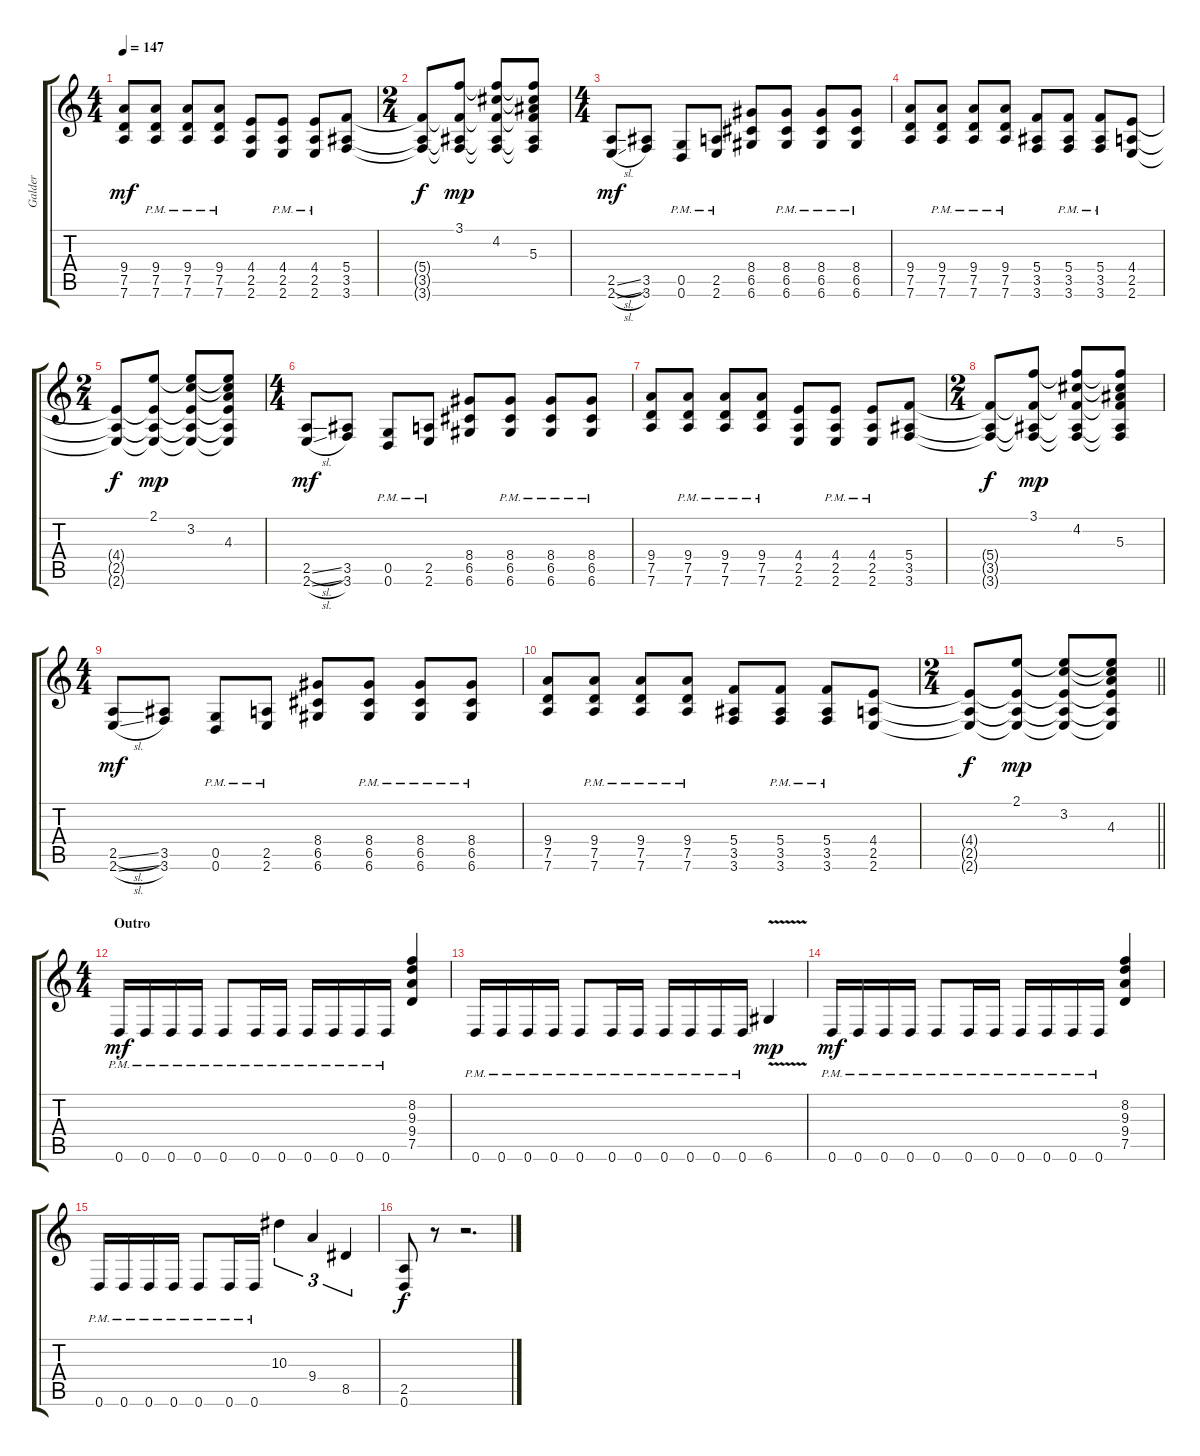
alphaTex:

\track ("Galder" "Galder") {instrument overdrivenguitar}
\staff {score tabs}
\tuning (D4 A3 F3 C3 G2 D2) {hide}
\ts (4 4)
\tempo 147
\clef g2
\ks c
(9.4 7.5 7.6).8{dy mf} (9.4{pm} 7.5{pm} 7.6{pm}).8 (9.4{pm} 7.5{pm} 7.6{pm}).8 (9.4{pm} 7.5{pm} 7.6{pm}).8 (4.4 2.5 2.6).8 (4.4{pm} 2.5{pm} 2.6{pm}).8 (4.4{pm} 2.5{pm} 2.6{pm}).8 (5.4 3.5 3.6).8 |
\ts (2 4)
(5.4{t} 3.5{t} 3.6{t}).8{dy f} (3.1 5.4{t} 3.5{t} 3.6{t}).8{dy mp} (3.1{t} 4.2 5.4{t} 3.5{t} 3.6{t}).8 (3.1{t} 4.2{t} 5.3 5.4{t} 3.5{t} 3.6{t}).8 |
\ts (4 4)
(2.5{sl} 2.6{sl}).8{dy mf} (3.5 3.6).8 (0.5{pm} 0.6{pm}).8 (2.5{pm} 2.6{pm}).8 (8.4 6.5 6.6).8 (8.4{pm} 6.5{pm} 6.6{pm}).8 (8.4{pm} 6.5{pm} 6.6{pm}).8 (8.4{pm} 6.5{pm} 6.6{pm}).8 |
(9.4 7.5 7.6).8 (9.4{pm} 7.5{pm} 7.6{pm}).8 (9.4{pm} 7.5{pm} 7.6{pm}).8 (9.4{pm} 7.5{pm} 7.6{pm}).8 (5.4 3.5 3.6).8 (5.4{pm} 3.5{pm} 3.6{pm}).8 (5.4{pm} 3.5{pm} 3.6{pm}).8 (4.4 2.5 2.6).8 |
\ts (2 4)
(4.4{t} 2.5{t} 2.6{t}).8{dy f} (2.1 4.4{t} 2.5{t} 2.6{t}).8{dy mp} (2.1{t} 3.2 4.4{t} 2.5{t} 2.6{t}).8 (2.1{t} 3.2{t} 4.3 4.4{t} 2.5{t} 2.6{t}).8 |
\ts (4 4)
(2.5{sl} 2.6{sl}).8{dy mf} (3.5 3.6).8 (0.5{pm} 0.6{pm}).8 (2.5{pm} 2.6{pm}).8 (8.4 6.5 6.6).8 (8.4{pm} 6.5{pm} 6.6{pm}).8 (8.4{pm} 6.5{pm} 6.6{pm}).8 (8.4{pm} 6.5{pm} 6.6{pm}).8 |
(9.4 7.5 7.6).8 (9.4{pm} 7.5{pm} 7.6{pm}).8 (9.4{pm} 7.5{pm} 7.6{pm}).8 (9.4{pm} 7.5{pm} 7.6{pm}).8 (4.4 2.5 2.6).8 (4.4{pm} 2.5{pm} 2.6{pm}).8 (4.4{pm} 2.5{pm} 2.6{pm}).8 (5.4 3.5 3.6).8 |
\ts (2 4)
(5.4{t} 3.5{t} 3.6{t}).8{dy f} (3.1 5.4{t} 3.5{t} 3.6{t}).8{dy mp} (3.1{t} 4.2 5.4{t} 3.5{t} 3.6{t}).8 (3.1{t} 4.2{t} 5.3 5.4{t} 3.5{t} 3.6{t}).8 |
\ts (4 4)
(2.5{sl} 2.6{sl}).8{dy mf} (3.5 3.6).8 (0.5{pm} 0.6{pm}).8 (2.5{pm} 2.6{pm}).8 (8.4 6.5 6.6).8 (8.4{pm} 6.5{pm} 6.6{pm}).8 (8.4{pm} 6.5{pm} 6.6{pm}).8 (8.4{pm} 6.5{pm} 6.6{pm}).8 |
(9.4 7.5 7.6).8 (9.4{pm} 7.5{pm} 7.6{pm}).8 (9.4{pm} 7.5{pm} 7.6{pm}).8 (9.4{pm} 7.5{pm} 7.6{pm}).8 (5.4 3.5 3.6).8 (5.4{pm} 3.5{pm} 3.6{pm}).8 (5.4{pm} 3.5{pm} 3.6{pm}).8 (4.4 2.5 2.6).8 |
\ts (2 4)
\barLineRight lightlight
(4.4{t} 2.5{t} 2.6{t}).8{dy f} (2.1 4.4{t} 2.5{t} 2.6{t}).8{dy mp} (2.1{t} 3.2 4.4{t} 2.5{t} 2.6{t}).8 (2.1{t} 3.2{t} 4.3 4.4{t} 2.5{t} 2.6{t}).8 |
\ts (4 4)
\section ("" "Outro")
0.6{pm}.16{dy mf} 0.6{pm}.16 0.6{pm}.16 0.6{pm}.16 0.6{pm}.8 0.6{pm}.16 0.6{pm}.16 0.6{pm}.16 0.6{pm}.16 0.6{pm}.16 0.6{pm}.16 (8.2 9.3 9.4 7.5).4 |
0.6{pm}.16 0.6{pm}.16 0.6{pm}.16 0.6{pm}.16 0.6{pm}.8 0.6{pm}.16 0.6{pm}.16 0.6{pm}.16 0.6{pm}.16 0.6{pm}.16 0.6{pm}.16 6.6{v}.4{dy mp} |
0.6{pm}.16{dy mf} 0.6{pm}.16 0.6{pm}.16 0.6{pm}.16 0.6{pm}.8 0.6{pm}.16 0.6{pm}.16 0.6{pm}.16 0.6{pm}.16 0.6{pm}.16 0.6{pm}.16 (8.2 9.3 9.4 7.5).4 |
0.6{pm}.16 0.6{pm}.16 0.6{pm}.16 0.6{pm}.16 0.6{pm}.8 0.6{pm}.16 0.6{pm}.16 10.3.4{tu (3 2)} 9.4.4{tu (3 2)} 8.5.4{tu (3 2)} |
(2.5 0.6).8{dy f} r.8 r.2{d}
